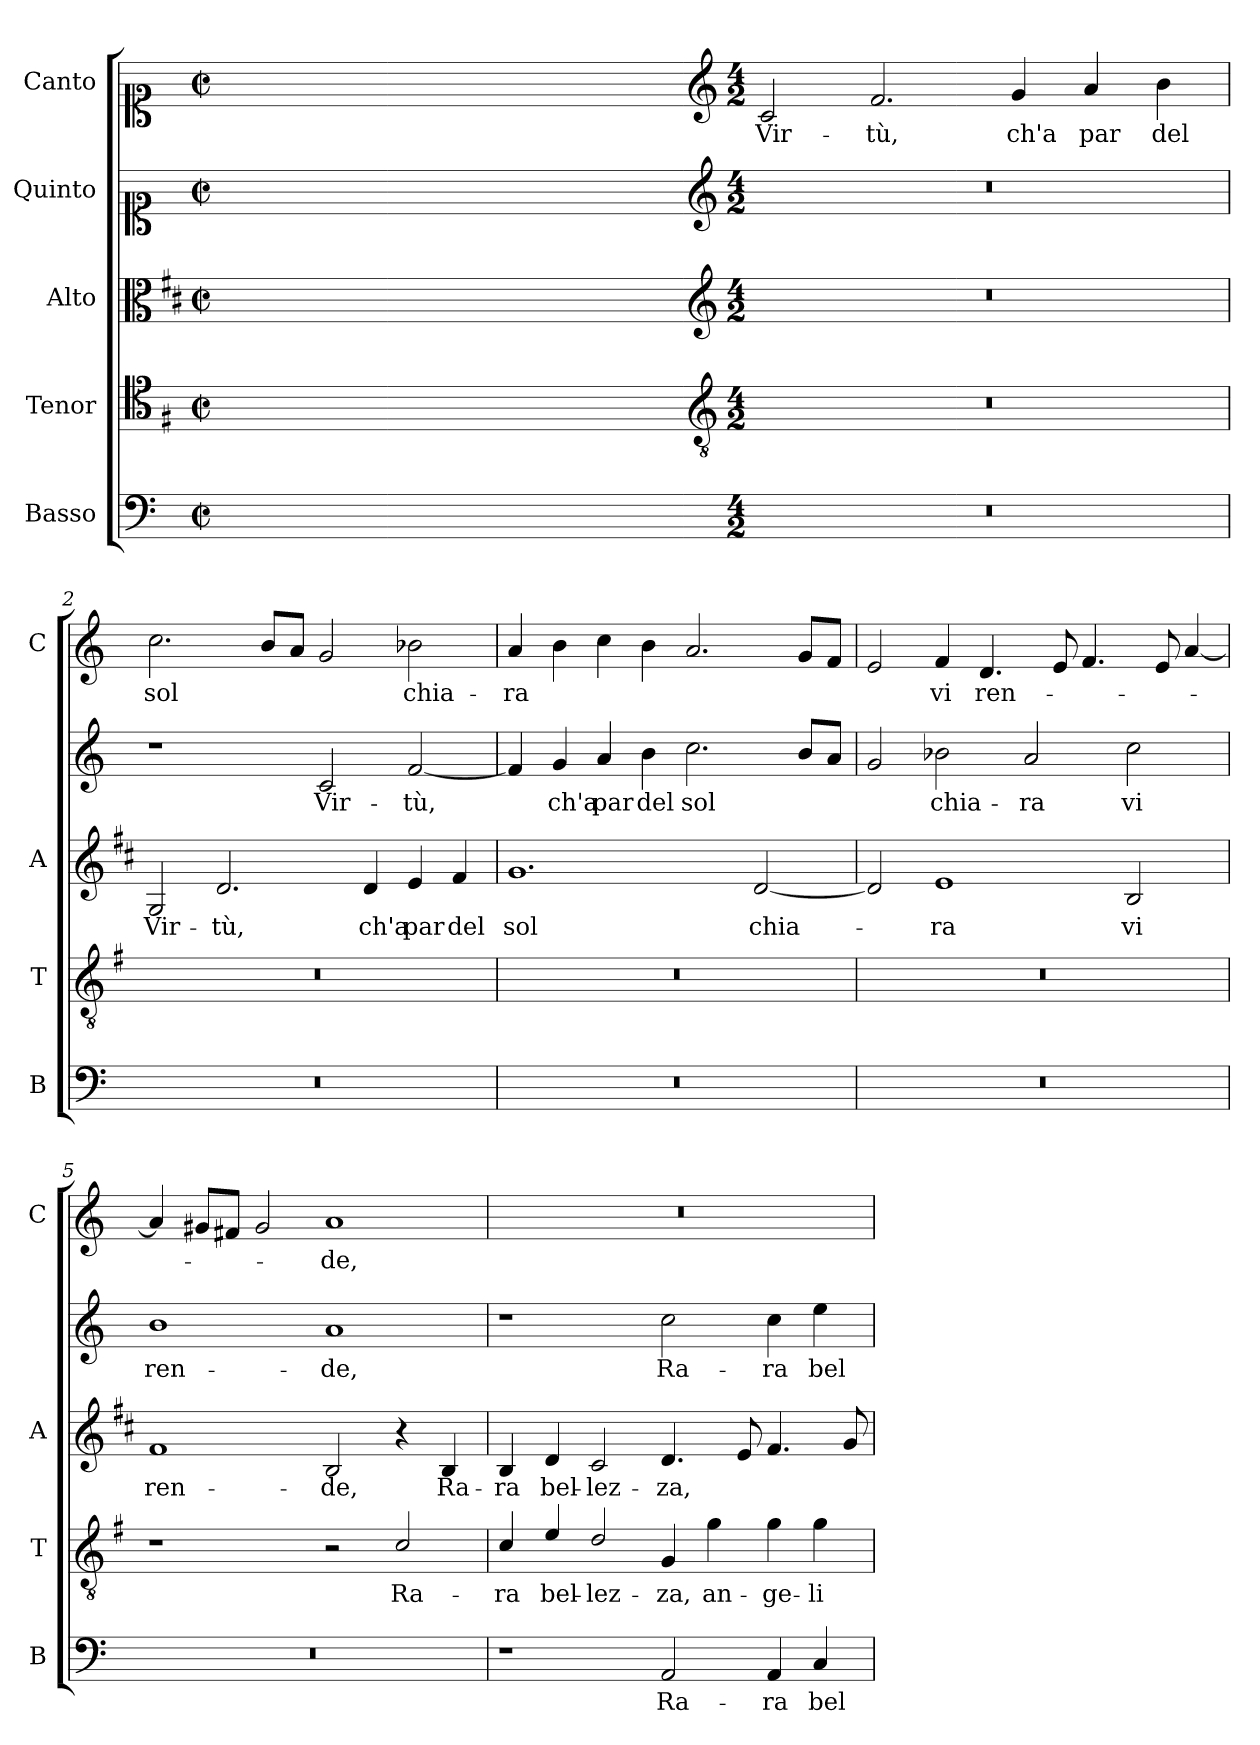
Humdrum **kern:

**kern	**text	**kern	**text	**kern	**text	**kern	**text	**kern	**text
*part5	*part5	*part4	*part4	*part3	*part3	*part2	*part2	*part1	*part1
*staff5	*staff5	*staff4	*staff4	*staff3	*staff3	*staff2	*staff2	*staff1	*staff1
*I"Basso	*	*I"Tenor	*	*I"Alto	*	*I"Quinto	*	*I"Canto	*
*I'B	*	*I'T	*	*I'A	*	*	*	*I'C	*
*clefF4	*	*clefC4	*	*clefC3	*	*clefC1	*	*clefC1	*
*	*	*ITrd4c7	*	*ITrd1c2	*	*	*	*	*
*k[]	*	*k[]	*	*k[]	*	*k[]	*	*k[]	*
*C:	*	*C:	*	*C:	*	*C:	*	*C:	*
*M2/2	*	*M2/2	*	*M2/2	*	*M2/2	*	*M2/2	*
*met(c|)	*	*met(c|)	*	*met(c|)	*	*met(c|)	*	*met(c|)	*
=	=	=	=	=	=	=	=	=	=
1ryy	.	1ryy	.	1ryy	.	1ryy	.	1ryy	.
=1X-	=1X-	=1X-	=1X-	=1X-	=1X-	=1X-	=1X-	=1X-	=1X-
4ryy	.	4ryy	.	4ryy	.	4ryy	.	4ryy	.
4ryy	.	4ryy	.	4ryy	.	4ryy	.	4ryy	.
4ryy	.	4ryy	.	4ryy	.	4ryy	.	4ryy	.
4ryy	.	4ryy	.	4ryy	.	4ryy	.	4ryy	.
=1-	=1-	=1-	=1-	=1-	=1-	=1-	=1-	=1-	=1-
*	*	*clefGv2	*	*clefG2	*	*clefG2	*	*clefG2	*
*M4/2	*	*M4/2	*	*M4/2	*	*M4/2	*	*M4/2	*
!	!	!	!	!	!	!	!	!	!LO:LY:b
0r	.	0r	.	0r	.	0r	.	2c/	Vir-
!	!	!	!	!	!	!	!	!	!LO:LY:b
.	.	.	.	.	.	.	.	2.f/	-tù,
!	!	!	!	!	!	!	!	!	!LO:LY:b
.	.	.	.	.	.	.	.	4g/	ch'a
!	!	!	!	!	!	!	!	!	!LO:LY:b
.	.	.	.	.	.	.	.	4a/	par
!	!	!	!	!	!	!	!	!	!LO:LY:b
.	.	.	.	.	.	.	.	4b\	del
=2	=2	=2	=2	=2	=2	=2	=2	=2	=2
!	!	!	!	!	!LO:LY:b	!	!	!	!LO:LY:b
0r	.	0r	.	2F/	Vir-	1r	.	2.cc\	sol
!	!	!	!	!	!LO:LY:b	!	!	!	!
.	.	.	.	2.c/	-tù,	.	.	.	.
.	.	.	.	.	.	.	.	8b/L	.
.	.	.	.	.	.	.	.	8a/J	.
!	!	!	!	!	!	!	!LO:LY:b	!	!
.	.	.	.	.	.	2c/	Vir-	2g/	.
!	!	!	!	!	!LO:LY:b	!	!	!	!
.	.	.	.	4c/	ch'a	.	.	.	.
!	!	!	!	!	!LO:LY:b	!	!LO:LY:b	!	!LO:LY:b
.	.	.	.	4d/	par	[2f/	-tù,	2b-X\	chia-
!	!	!	!	!	!LO:LY:b	!	!	!	!
.	.	.	.	4e/	del	.	.	.	.
=3	=3	=3	=3	=3	=3	=3	=3	=3	=3
!	!	!	!	!	!LO:LY:b	!	!	!	!LO:LY:b
0r	.	0r	.	1.f	sol	4f/]	.	4a/	-ra
!	!	!	!	!	!	!	!LO:LY:b	!	!
.	.	.	.	.	.	4g/	ch'a	4b\	.
!	!	!	!	!	!	!	!LO:LY:b	!	!
.	.	.	.	.	.	4a/	par	4cc\	.
!	!	!	!	!	!	!	!LO:LY:b	!	!
.	.	.	.	.	.	4b\	del	4b\	.
!	!	!	!	!	!	!	!LO:LY:b	!	!
.	.	.	.	.	.	2.cc\	sol	2.a/	.
!	!	!	!	!	!LO:LY:b	!	!	!	!
.	.	.	.	[2c/	chia-	.	.	.	.
.	.	.	.	.	.	8b/L	.	8g/L	.
.	.	.	.	.	.	8a/J	.	8f/J	.
=4	=4	=4	=4	=4	=4	=4	=4	=4	=4
0r	.	0r	.	2c/]	.	2g/	.	2e/	.
!	!	!	!	!	!LO:LY:b	!	!LO:LY:b	!	!LO:LY:b
.	.	.	.	1d	-ra	2b-X\	chia-	4f/	vi
!	!	!	!	!	!	!	!	!	!LO:LY:b
.	.	.	.	.	.	.	.	4.d/	ren-
!	!	!	!	!	!	!	!LO:LY:b	!	!
.	.	.	.	.	.	2a/	-ra	.	.
.	.	.	.	.	.	.	.	8e/	.
.	.	.	.	.	.	.	.	4.f/	.
!	!	!	!	!	!LO:LY:b	!	!LO:LY:b	!	!
.	.	.	.	2A/	vi	2cc\	vi	.	.
.	.	.	.	.	.	.	.	8e/	.
.	.	.	.	.	.	.	.	[4a/	.
!!LO:LB:g=z
=5	=5	=5	=5	=5	=5	=5	=5	=5	=5
!	!	!	!	!	!LO:LY:b	!	!LO:LY:b	!	!
0r	.	1r	.	1e	ren-	1b	ren-	4a/]	.
.	.	.	.	.	.	.	.	8g#X/L	.
.	.	.	.	.	.	.	.	8f#X/J	.
.	.	.	.	.	.	.	.	2g#/	.
!	!	!	!	!	!LO:LY:b	!	!LO:LY:b	!	!LO:LY:b
.	.	2r	.	2A/	-de,	1a	-de,	1a	-de,
!	!	!	!LO:LY:b	!	!	!	!	!	!
.	.	2F/	Ra-	4r	.	.	.	.	.
!	!	!	!	!	!LO:LY:b	!	!	!	!
.	.	.	.	4A/	Ra-	.	.	.	.
=6	=6	=6	=6	=6	=6	=6	=6	=6	=6
!	!	!	!LO:LY:b	!	!LO:LY:b	!	!	!	!
1r	.	4F/	-ra	4A/	-ra	1r	.	0r	.
!	!	!	!LO:LY:b	!	!LO:LY:b	!	!	!	!
.	.	4A/	bel-	4c/	bel-	.	.	.	.
!	!	!	!LO:LY:b	!	!LO:LY:b	!	!	!	!
.	.	2G/	-lez-	2B/	-lez-	.	.	.	.
!	!LO:LY:b	!	!LO:LY:b	!	!LO:LY:b	!	!LO:LY:b	!	!
2AA/	Ra-	4C/	-za,	4.c/	-za,	2cc\	Ra-	.	.
!	!	!	!LO:LY:b	!	!	!	!	!	!
.	.	4c\	an-	.	.	.	.	.	.
.	.	.	.	8d/	.	.	.	.	.
!	!LO:LY:b	!	!LO:LY:b	!	!	!	!LO:LY:b	!	!
4AA/	-ra	4c\	-ge-	4.e/	.	4cc\	-ra	.	.
!	!LO:LY:b	!	!LO:LY:b	!	!	!	!LO:LY:b	!	!
4C/	bel-	4c\	-li-	.	.	4ee\	bel-	.	.
.	.	.	.	8f/	.	.	.	.	.
=	=	=	=	=	=	=	=	=	=
*-	*-	*-	*-	*-	*-	*-	*-	*-	*-
